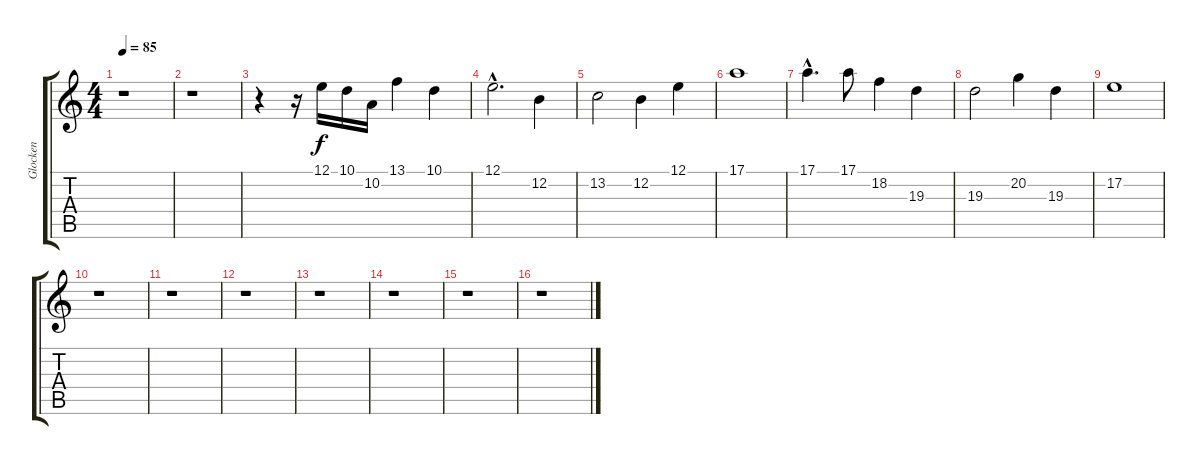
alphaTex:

\track ("Glocken" "Glocken") {instrument fx5brightness}
\staff {score tabs}
\tuning (E4 B3 G3 D3 A2 E2) {hide}
\ts (4 4)
\tempo 85
\clef g2
\ks c
r.1{dy f} |
r.1 |
r.4 r.16 12.1.16 10.1.16 10.2.16 13.1.4 10.1.4 |
12.1{hac}.2{d} 12.2.4 |
13.2.2 12.2.4 12.1.4 |
17.1.1 |
17.1{hac}.4{d} 17.1.8 18.2.4 19.3.4 |
19.3.2 20.2.4 19.3.4 |
17.2.1 |
r.1 |
r.1 |
r.1 |
r.1 |
r.1 |
r.1 |
r.1
